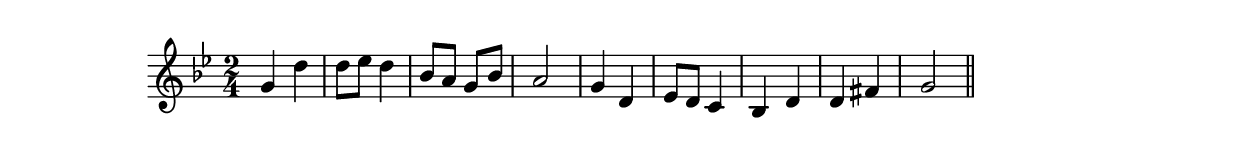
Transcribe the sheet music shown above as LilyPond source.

\version "2.19.49"
%{\header {
  composer = "G.A. Wedge"
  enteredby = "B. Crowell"
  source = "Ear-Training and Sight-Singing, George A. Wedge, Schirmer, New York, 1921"
}%}
\score{{\key g \minor
\time 2/4
%{\tempo 4=100
%}\relative g' {
  g4 d' | d8 es d4 | bes8 a g bes | a2 | g4 d | es8 d c4 | bes d d fis | g2
  \bar "||"
}

}}